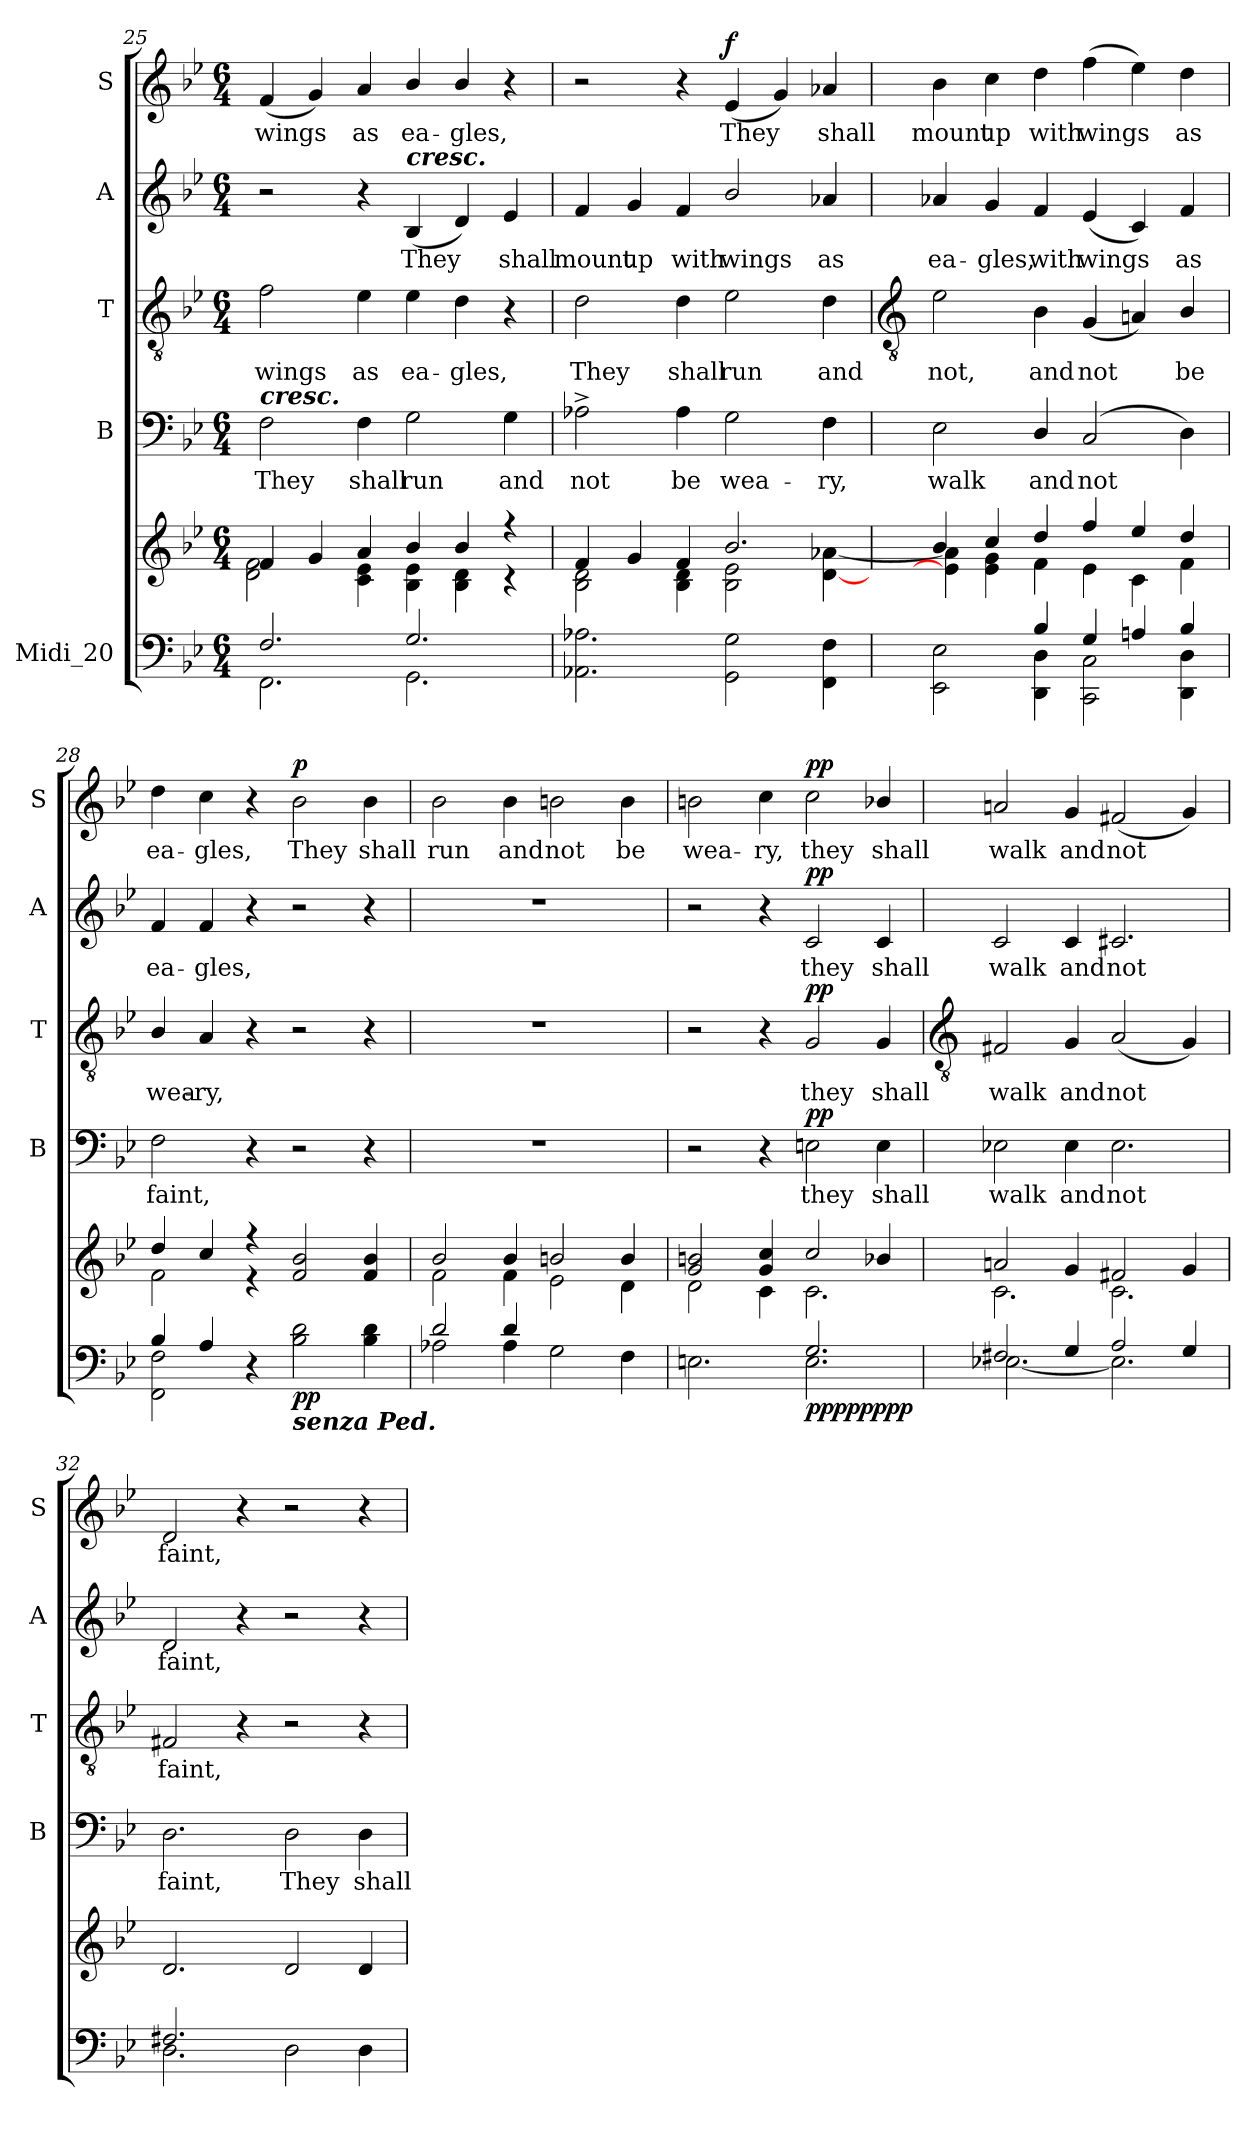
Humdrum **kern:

**kern	**kern	**dynam	**kern	**text	**dynam	**kern	**text	**dynam	**kern	**text	**dynam	**kern	**text	**dynam
*part5	*part5	*part5	*part4	*part4	*part4	*part3	*part3	*part3	*part2	*part2	*part2	*part1	*part1	*part1
*staff6	*staff5	*staff5/6	*staff4	*staff4	*staff4	*staff3	*staff3	*staff3	*staff2	*staff2	*staff2	*staff1	*staff1	*staff1
*I"Midi_20	*	*	*I"B	*	*	*I"T	*	*	*I"A	*	*	*I"S	*	*
*	*	*	*I'B	*	*	*I'T	*	*	*I'A	*	*	*I'S	*	*
*clefF4	*clefG2	*	*clefF4	*	*	*clefGv2	*	*	*clefG2	*	*	*clefG2	*	*
*k[b-e-]	*k[b-e-]	*	*k[b-e-]	*	*	*k[b-e-]	*	*	*k[b-e-]	*	*	*k[b-e-]	*	*
*B-:	*B-:	*	*B-:	*	*	*B-:	*	*	*B-:	*	*	*B-:	*	*
*M6/4	*M6/4	*	*M6/4	*	*	*M6/4	*	*	*M6/4	*	*	*M6/4	*	*
=25	=25	=25	=25	=25	=25	=25	=25	=25	=25	=25	=25	=25	=25	=25
*^	*^	*	*	*	*	*	*	*	*	*	*	*	*	*
!	!	!	!	!	!LO:TX:a:Bi:t=cresc.	!	!	!	!	!	!	!	!	!	!	!
!	!	!	!	!	!	!LO:LY:b	!	!	!LO:LY:b	!	!	!	!	!	!LO:LY:b	!
2.F/	2.FF\	4f/	2d\ 2f\	.	2F	They	.	2f	wings	.	2r	.	.	(<4f	wings	.
.	.	4g/	.	.	.	.	.	.	.	.	.	.	.	4g)	.	.
!	!	!	!	!	!	!LO:LY:b	!	!	!LO:LY:b	!	!	!	!	!	!LO:LY:b	!
.	.	4a/	4c\ 4e-\	.	4F	shall	.	4e-	as	.	4r	.	.	4a	as	.
!	!	!	!	!	!	!	!	!	!	!	!LO:TX:a:Bi:t=cresc.	!	!	!	!	!
!	!	!	!	!	!	!LO:LY:b	!	!	!LO:LY:b	!	!	!LO:LY:b	!	!	!LO:LY:b	!
2.G/	2.GG\	4b-/	4B-\ 4e-\	.	2G	run	.	4e-	ea-	.	(<4B-	They	.	4b-/	ea-	.
!	!	!	!	!	!	!	!	!	!LO:LY:b	!	!	!	!	!	!LO:LY:b	!
.	.	4b-/	4B-\ 4d\	.	.	.	.	4d	-gles,	.	4d)	.	.	4b-/	-gles,	.
!	!	!	!	!	!	!LO:LY:b	!	!	!	!	!	!LO:LY:b	!	!	!	!
.	.	4r	4r	.	4G	and	.	4r	.	.	4e-	shall	.	4r	.	.
=26	=26	=26	=26	=26	=26	=26	=26	=26	=26	=26	=26	=26	=26	=26	=26	=26
!LO:N:vis=1	!	!	!	!	!	!LO:LY:b	!	!	!LO:LY:b	!	!	!LO:LY:b	!	!	!	!
1.ryy	2.AA-X\ 2.A-X\	4f/	2B-\ 2d\	.	2A-X^	not	.	2d	They	.	4f	mount	.	2r	.	.
!	!	!	!	!	!	!	!	!	!	!	!	!LO:LY:b	!	!	!	!
.	.	4g/	.	.	.	.	.	.	.	.	4g	up	.	.	.	.
!	!	!	!	!	!	!LO:LY:b	!	!	!LO:LY:b	!	!	!LO:LY:b	!	!	!	!
.	.	4f/	4B-\ 4d\	.	4A-	be	.	4d	shall	.	4f	with	.	4r	.	.
!	!	!	!	!	!	!LO:LY:b	!	!	!LO:LY:b	!	!	!LO:LY:b	!	!	!LO:LY:b	!LO:DY:b
.	2GG\ 2G\	2.b-/	2B-\ 2e-\	.	2G	wea-	.	2e-	run	.	2b-/	wings	.	(<4e-	They	f
.	.	.	.	.	.	.	.	.	.	.	.	.	.	4g)	.	.
!	!	!	!	!	!	!LO:LY:b	!	!	!LO:LY:b	!	!	!LO:LY:b	!	!	!LO:LY:b	!
.	4FF\ 4F\	.	[4d\ [4a-X\	.	4F	-ry,	.	4d	and	.	4a-X	as	.	4a-X	shall	.
!!LO:LB:g=z
=27	=27	=27	=27	=27	=27	=27	=27	=27	=27	=27	=27	=27	=27	=27	=27	=27
*	*	*	*	*	*	*	*	*clefGv2	*	*	*	*	*	*	*	*
!	!	!	!	!	!	!LO:LY:b	!	!	!LO:LY:b	!	!	!LO:LY:b	!	!	!LO:LY:b	!
2ryy	2EE-\ 2E-\	4b-/	4e-\] 4a-\]	.	2E-	walk	.	2e-	not,	.	4a-X	ea-	.	4b-	mount	.
!	!	!	!	!	!	!	!	!	!	!	!	!LO:LY:b	!	!	!LO:LY:b	!
.	.	4cc/	4e-\ 4g\	.	.	.	.	.	.	.	4g	-gles,	.	4cc	up	.
!	!	!	!	!	!	!LO:LY:b	!	!	!LO:LY:b	!	!	!LO:LY:b	!	!	!LO:LY:b	!
4B-/	4DD\ 4D\	4dd/	4f\	.	4D/	and	.	4B-	and	.	4f	with	.	4dd	with	.
!	!	!	!	!	!	!LO:LY:b	!	!	!LO:LY:b	!	!	!LO:LY:b	!	!	!LO:LY:b	!
4G/	2CC\ 2C\	4ff/	4e-\	.	(<2C	not	.	(<4G	not	.	(<4e-	wings	.	(>4ff	wings	.
4An/	.	4ee-/	4c\	.	.	.	.	4An)	.	.	4c)	.	.	4ee-)	.	.
!	!	!	!	!	!	!	!	!	!LO:LY:b	!	!	!LO:LY:b	!	!	!LO:LY:b	!
4B-/	4DD\ 4D\	4dd/	4f\	.	4D)	.	.	4B-/	be	.	4f	as	.	4dd	as	.
=28	=28	=28	=28	=28	=28	=28	=28	=28	=28	=28	=28	=28	=28	=28	=28	=28
!	!	!	!	!	!	!LO:LY:b	!	!	!LO:LY:b	!	!	!LO:LY:b	!	!	!LO:LY:b	!
4B-/	2FF\ 2F\	4dd/	2f\	.	2F	faint,	.	4B-/	wea-	.	4f	ea-	.	4dd	ea-	.
!	!	!	!	!	!	!	!	!	!LO:LY:b	!	!	!LO:LY:b	!	!	!LO:LY:b	!
4A/	.	4cc/	.	.	.	.	.	4A	-ry,	.	4f	-gles,	.	4cc	-gles,	.
1ryy	4r	4r	4r	.	4r	.	.	4r	.	.	4r	.	.	4r	.	.
!	!LO:TX:b:Bi:t=senza Ped.	!	!	!	!	!	!	!	!	!	!	!	!	!	!	!
!	!	!	!	!LO:DY:b=2	!	!	!	!	!	!	!	!	!	!	!LO:LY:b	!
!	!	!	!	!LO:DY:n=1:b	!	!	!	!	!	!	!	!	!	!	!	!LO:DY:b
.	2B-\ 2d\	2f/ 2b-/	2.ryy	p p	2r	.	.	2r	.	.	2r	.	.	2b-	They	p
!	!	!	!	!	!	!	!	!	!	!	!	!	!	!	!LO:LY:b	!
.	4B-\ 4d\	4f/ 4b-/	.	.	4r	.	.	4r	.	.	4r	.	.	4b-	shall	.
=29	=29	=29	=29	=29	=29	=29	=29	=29	=29	=29	=29	=29	=29	=29	=29	=29
!	!	!	!	!	!LO:N:vis=1	!	!	!LO:N:vis=1	!	!	!LO:N:vis=1	!	!	!	!LO:LY:b	!
2d/	2A-X\	2b-/	2f\	.	1.r	.	.	1.r	.	.	1.r	.	.	2b-	run	.
!	!	!	!	!	!	!	!	!	!	!	!	!	!	!	!LO:LY:b	!
4d/	4A-\	4b-/	4f\	.	.	.	.	.	.	.	.	.	.	4b-	and	.
!	!	!	!	!	!	!	!	!	!	!	!	!	!	!	!LO:LY:b	!
2.ryy	2G\	2bn/	2e-\	.	.	.	.	.	.	.	.	.	.	2bn	not	.
!	!	!	!	!	!	!	!	!	!	!	!	!	!	!	!LO:LY:b	!
.	4F\	4b/	4d\	.	.	.	.	.	.	.	.	.	.	4b	be	.
=30	=30	=30	=30	=30	=30	=30	=30	=30	=30	=30	=30	=30	=30	=30	=30	=30
!	!	!	!	!	!	!	!	!	!	!	!	!	!	!	!LO:LY:b	!
2.ryy	2.En\	2g/ 2bn/	2d\	.	2r	.	.	2r	.	.	2r	.	.	2bn	wea-	.
!	!	!	!	!	!	!	!	!	!	!	!	!	!	!	!LO:LY:b	!
.	.	4g/ 4cc/	4c\	.	4r	.	.	4r	.	.	4r	.	.	4cc	-ry,	.
!	!	!	!	!LO:DY:b=2	!	!LO:LY:b	!	!	!LO:LY:b	!	!	!LO:LY:b	!	!	!LO:LY:b	!
!	!	!	!	!LO:DY:n=1:b=2	!	!	!	!	!	!	!	!	!	!	!	!
!	!	!	!	!LO:DY:n=2:b	!	!	!	!	!	!	!	!	!	!	!	!
!	!	!	!	!LO:DY:n=3:b	!	!	!LO:DY:b	!	!	!LO:DY:b	!	!	!LO:DY:b	!	!	!LO:DY:b
2.G/	2.E\	2cc/	2.c\	pp pp pp pp	2En	they	pp	2G	they	pp	2c	they	pp	2cc	they	pp
!	!	!	!	!	!	!LO:LY:b	!	!	!LO:LY:b	!	!	!LO:LY:b	!	!	!LO:LY:b	!
.	.	4b-X/	.	.	4E	shall	.	4G/	shall	.	4c	shall	.	4b-X/	shall	.
!!LO:LB:g=z
=31	=31	=31	=31	=31	=31	=31	=31	=31	=31	=31	=31	=31	=31	=31	=31	=31
*	*	*	*	*	*	*	*	*clefGv2	*	*	*	*	*	*	*	*
!	!	!	!	!	!	!LO:LY:b	!	!	!LO:LY:b	!	!	!LO:LY:b	!	!	!LO:LY:b	!
2F#X/	[2.E-X\	2an/	2.c\	.	2E-X	walk	.	2F#X	walk	.	2c	walk	.	2an	walk	.
!	!	!	!	!	!	!LO:LY:b	!	!	!LO:LY:b	!	!	!LO:LY:b	!	!	!LO:LY:b	!
4G/	.	4g/	.	.	4E-	and	.	4G	and	.	4c	and	.	4g	and	.
!	!	!	!	!	!	!LO:LY:b	!	!	!LO:LY:b	!	!	!LO:LY:b	!	!	!LO:LY:b	!
2A/	2.E-\]	2f#X/	2.c\	.	2.E-	not	.	(<2A	not	.	2.c#X	not	.	(<2f#X	not	.
4G/	.	4g/	.	.	.	.	.	4G)	.	.	.	.	.	4g)	.	.
=32	=32	=32	=32	=32	=32	=32	=32	=32	=32	=32	=32	=32	=32	=32	=32	=32
!	!	!	!	!	!	!LO:LY:b	!	!	!LO:LY:b	!	!	!LO:LY:b	!	!	!LO:LY:b	!
2.F#X/	2.D\	2.d/	1.ryy	.	2.D	faint,	.	2F#X	faint,	.	2d	faint,	.	2d	faint,	.
.	.	.	.	.	.	.	.	4r	.	.	4r	.	.	4r	.	.
!	!	!	!	!	!	!LO:LY:b	!	!	!	!	!	!	!	!	!	!
2.ryy	2D\	2d/	.	.	2D	They	.	2r	.	.	2r	.	.	2r	.	.
!	!	!	!	!	!	!LO:LY:b	!	!	!	!	!	!	!	!	!	!
.	4D\	4d/	.	.	4D	shall	.	4r	.	.	4r	.	.	4r	.	.
*v	*v	*	*	*	*	*	*	*	*	*	*	*	*	*	*	*
*	*v	*v	*	*	*	*	*	*	*	*	*	*	*	*	*
=	=	=	=	=	=	=	=	=	=	=	=	=	=	=
*-	*-	*-	*-	*-	*-	*-	*-	*-	*-	*-	*-	*-	*-	*-
